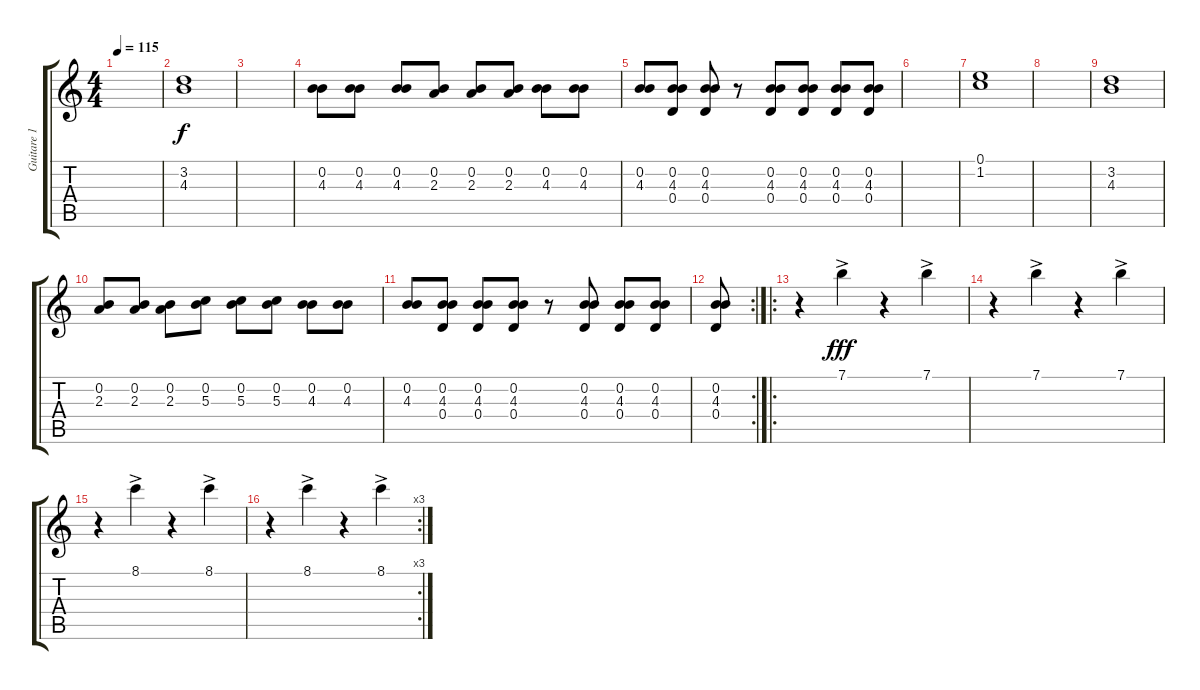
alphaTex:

\track ("Guitare 1" "Guitare 1") {instrument electricguitarclean}
\staff {score tabs}
\tuning (E4 B3 G3 D3 A2 D2) {hide}
\ts (4 4)
\tempo 115
\clef g2
\ks c
|
(3.2 4.3).1 |
|
(0.2 4.3).8 (0.2 4.3).8 (0.2 4.3).8 (0.2 2.3).8 (0.2 2.3).8 (0.2 2.3).8 (0.2 4.3).8 (0.2 4.3).8 |
(0.2 4.3).8 (0.2 4.3 0.4).8 (0.2 4.3 0.4).8 r.8 (0.2 4.3 0.4).8 (0.2 4.3 0.4).8 (0.2 4.3 0.4).8 (0.2 4.3 0.4).8 |
|
(0.1 1.2).1 |
|
(3.2 4.3).1 |
(0.2 2.3).8 (0.2 2.3).8 (0.2 2.3).8 (0.2 5.3).8 (0.2 5.3).8 (0.2 5.3).8 (0.2 4.3).8 (0.2 4.3).8 |
(0.2 4.3).8 (0.2 4.3 0.4).8 (0.2 4.3 0.4).8 (0.2 4.3 0.4).8 r.8 (0.2 4.3 0.4).8 (0.2 4.3 0.4).8 (0.2 4.3 0.4).8 |
\rc 2
(0.2 4.3 0.4).8 |
\ro
r.4{volume 16} 7.1{ac}.4{dy fff} r.4 7.1{ac}.4 |
r.4 7.1{ac}.4 r.4 7.1{ac}.4 |
r.4 8.1{ac}.4 r.4 8.1{ac}.4 |
\rc 3
r.4 8.1{ac}.4 r.4 8.1{ac}.4
